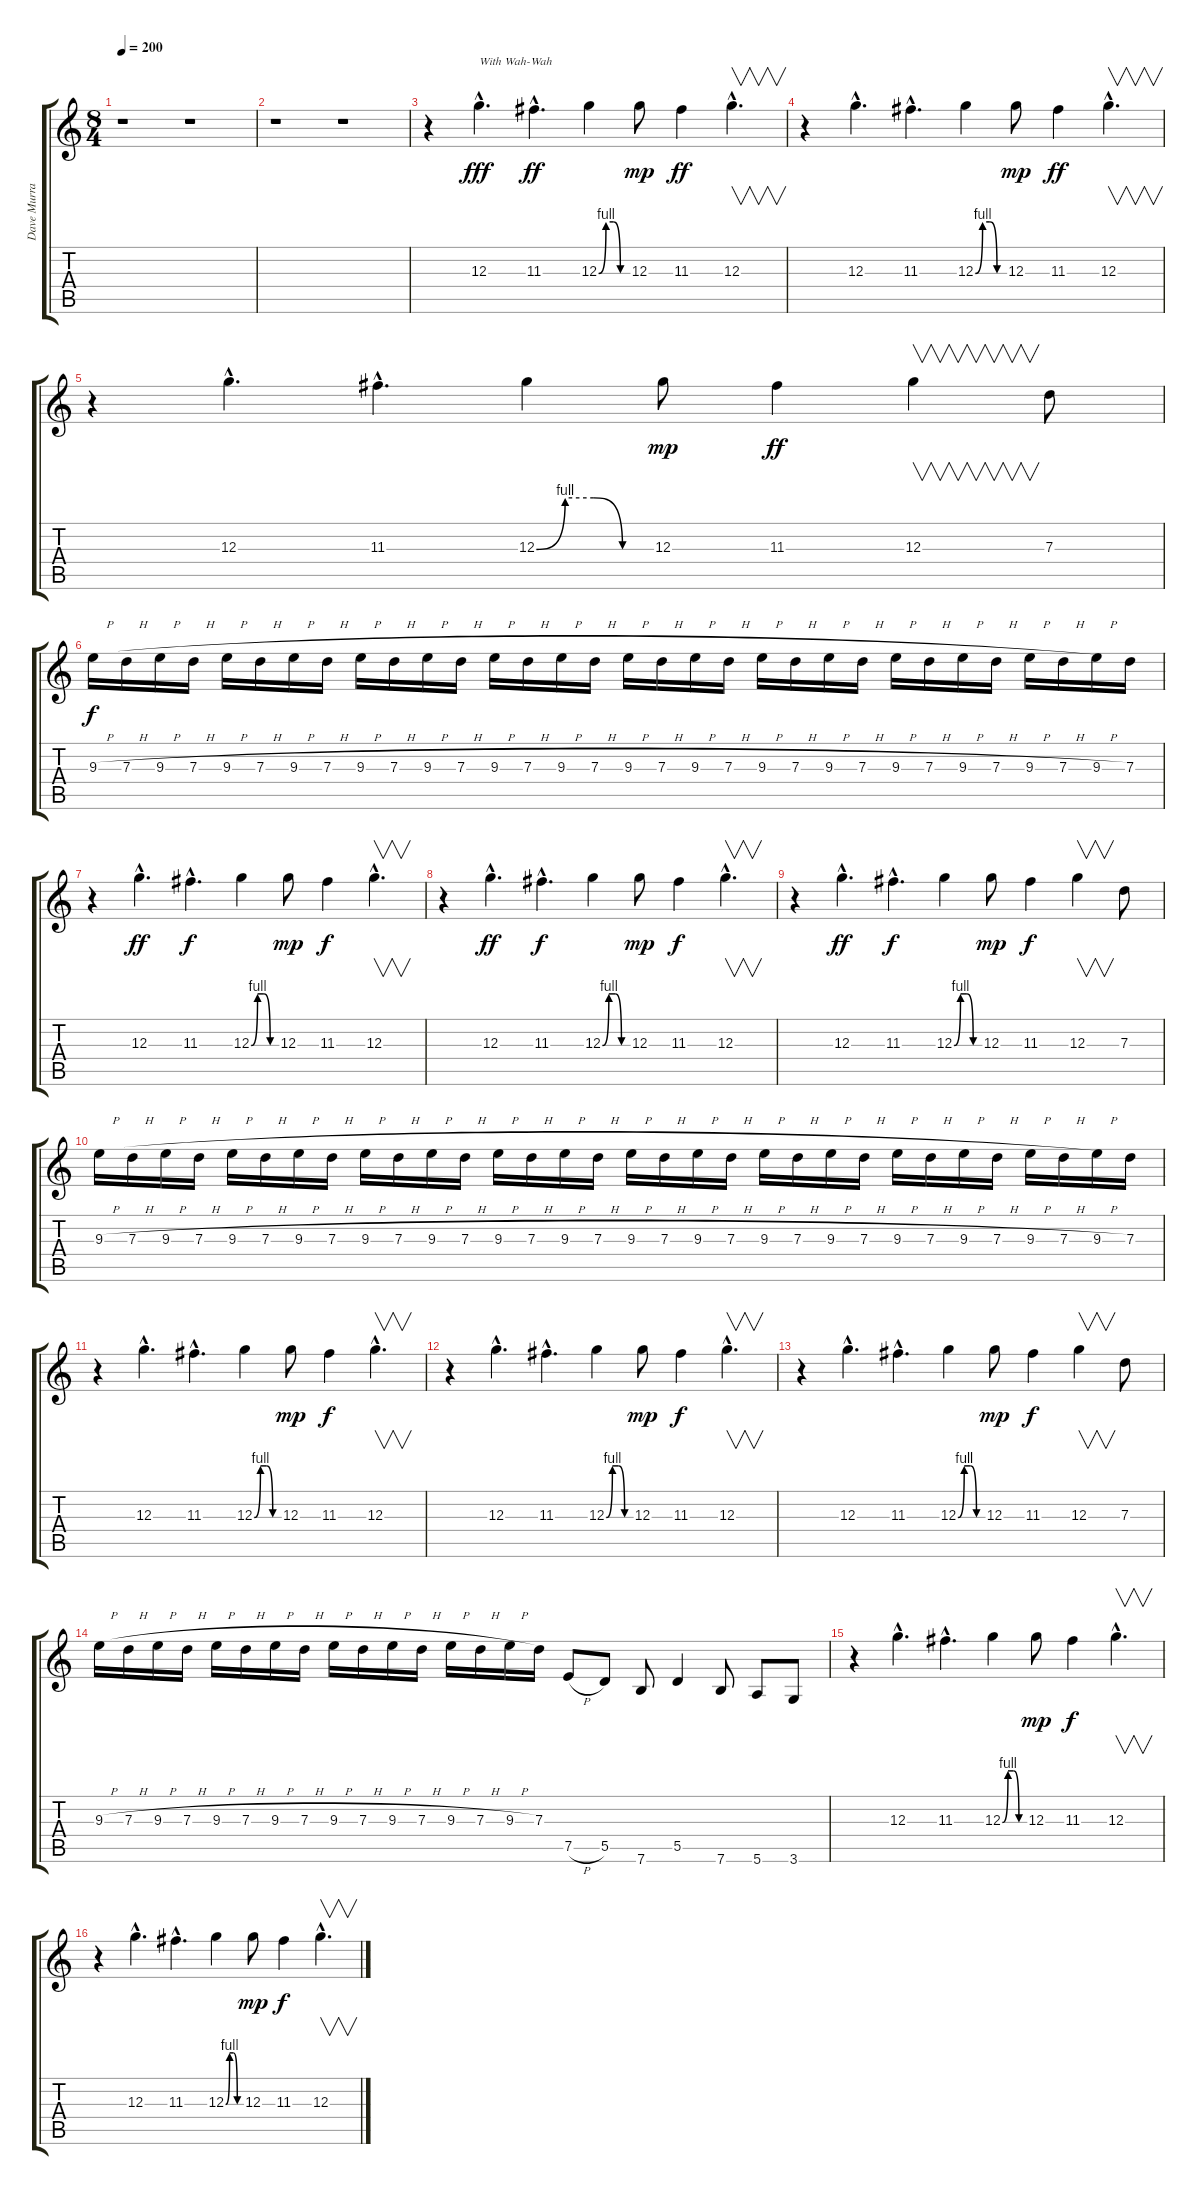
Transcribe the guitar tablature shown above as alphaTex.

\track ("Dave Murray" "Dave Murra") {instrument distortionguitar}
\staff {score tabs}
\tuning (E4 B3 G3 D3 A2 E2) {hide}
\ts (8 4)
\tempo 200
\clef g2
\ks c
r.1{dy fff instrument distortionguitar} r.1 |
r.1 r.1 |
r.4 12.3{hac}.4{d txt "With Wah-Wah"} 11.3{hac}.4{d dy ff} 12.3{be (custom 0 0 15 4 30 4 45 0 60 0)}.4 12.3.8{dy mp} 11.3.4{dy ff} 12.3{hac}.4{v d} |
r.4 12.3{hac}.4{d} 11.3{hac}.4{d} 12.3{be (custom 0 0 15 4 30 4 45 0 60 0)}.4 12.3.8{dy mp} 11.3.4{dy ff} 12.3{hac}.4{v d} |
r.4 12.3{hac}.4{d} 11.3{hac}.4{d} 12.3{be (custom 0 0 15 4 30 4 45 0 60 0)}.4 12.3.8{dy mp} 11.3.4{dy ff} 12.3.4{v} 7.3.8 |
9.3{h}.16{dy f} 7.3{h}.16 9.3{h}.16 7.3{h}.16 9.3{h}.16 7.3{h}.16 9.3{h}.16 7.3{h}.16 9.3{h}.16 7.3{h}.16 9.3{h}.16 7.3{h}.16 9.3{h}.16 7.3{h}.16 9.3{h}.16 7.3{h}.16 9.3{h}.16 7.3{h}.16 9.3{h}.16 7.3{h}.16 9.3{h}.16 7.3{h}.16 9.3{h}.16 7.3{h}.16 9.3{h}.16 7.3{h}.16 9.3{h}.16 7.3{h}.16 9.3{h}.16 7.3{h}.16 9.3{h}.16 7.3.16 |
r.4 12.3{hac}.4{d dy ff} 11.3{hac}.4{d dy f} 12.3{be (custom 0 0 15 4 30 4 45 0 60 0)}.4 12.3.8{dy mp} 11.3.4{dy f} 12.3{hac}.4{v d} |
r.4 12.3{hac}.4{d dy ff} 11.3{hac}.4{d dy f} 12.3{be (custom 0 0 15 4 30 4 45 0 60 0)}.4 12.3.8{dy mp} 11.3.4{dy f} 12.3{hac}.4{v d} |
r.4 12.3{hac}.4{d dy ff} 11.3{hac}.4{d dy f} 12.3{be (custom 0 0 15 4 30 4 45 0 60 0)}.4 12.3.8{dy mp} 11.3.4{dy f} 12.3.4{v} 7.3.8 |
9.3{h}.16 7.3{h}.16 9.3{h}.16 7.3{h}.16 9.3{h}.16 7.3{h}.16 9.3{h}.16 7.3{h}.16 9.3{h}.16 7.3{h}.16 9.3{h}.16 7.3{h}.16 9.3{h}.16 7.3{h}.16 9.3{h}.16 7.3{h}.16 9.3{h}.16 7.3{h}.16 9.3{h}.16 7.3{h}.16 9.3{h}.16 7.3{h}.16 9.3{h}.16 7.3{h}.16 9.3{h}.16 7.3{h}.16 9.3{h}.16 7.3{h}.16 9.3{h}.16 7.3{h}.16 9.3{h}.16 7.3.16 |
r.4 12.3{hac}.4{d} 11.3{hac}.4{d} 12.3{be (custom 0 0 15 4 30 4 45 0 60 0)}.4 12.3.8{dy mp} 11.3.4{dy f} 12.3{hac}.4{v d} |
r.4 12.3{hac}.4{d} 11.3{hac}.4{d} 12.3{be (custom 0 0 15 4 30 4 45 0 60 0)}.4 12.3.8{dy mp} 11.3.4{dy f} 12.3{hac}.4{v d} |
r.4 12.3{hac}.4{d} 11.3{hac}.4{d} 12.3{be (custom 0 0 15 4 30 4 45 0 60 0)}.4 12.3.8{dy mp} 11.3.4{dy f} 12.3.4{v} 7.3.8 |
9.3{h}.16 7.3{h}.16 9.3{h}.16 7.3{h}.16 9.3{h}.16 7.3{h}.16 9.3{h}.16 7.3{h}.16 9.3{h}.16 7.3{h}.16 9.3{h}.16 7.3{h}.16 9.3{h}.16 7.3{h}.16 9.3{h}.16 7.3.16 7.5{h}.8 5.5.8 7.6.8 5.5.4 7.6.8 5.6.8 3.6.8 |
r.4 12.3{hac}.4{d} 11.3{hac}.4{d} 12.3{be (custom 0 0 15 4 30 4 45 0 60 0)}.4 12.3.8{dy mp} 11.3.4{dy f} 12.3{hac}.4{v d} |
r.4 12.3{hac}.4{d} 11.3{hac}.4{d} 12.3{be (custom 0 0 15 4 30 4 45 0 60 0)}.4 12.3.8{dy mp} 11.3.4{dy f} 12.3{hac}.4{v d}
